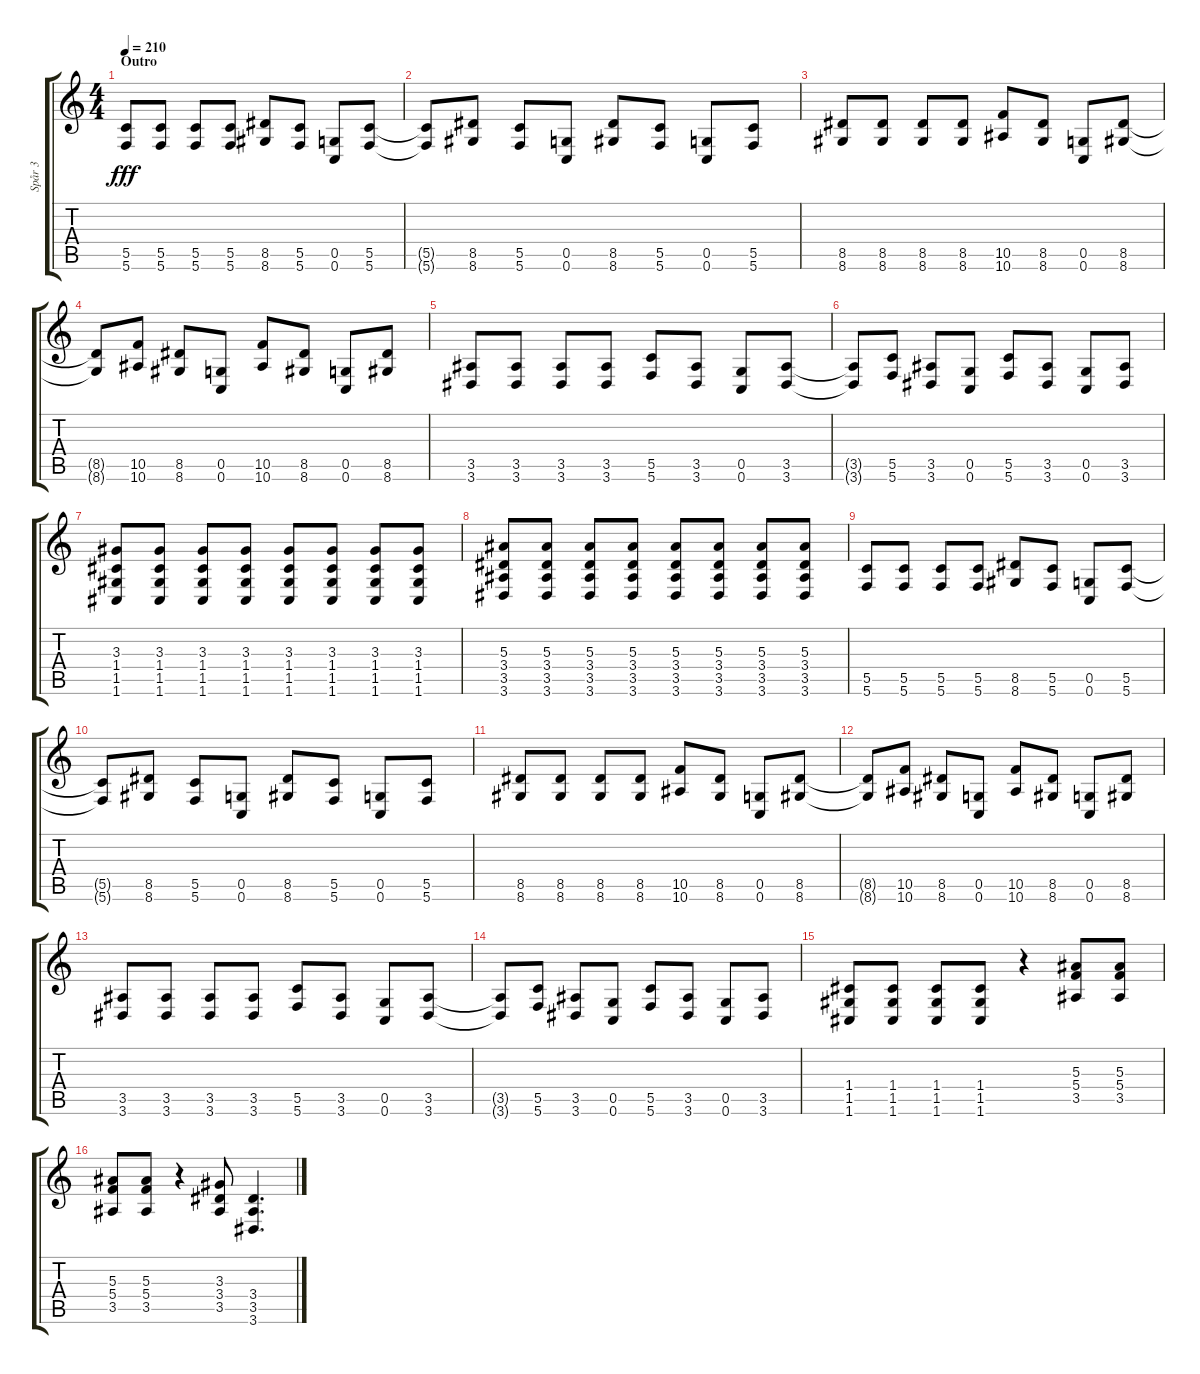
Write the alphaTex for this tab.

\track ("Spår 3" "Spår 3") {instrument distortionguitar}
\staff {score tabs}
\tuning (D4 A3 F3 C3 G2 C2) {hide}
\ts (4 4)
\section ("" "Outro")
\tempo 210
\clef g2
\ks c
(5.5 5.6).8{dy fff} (5.5 5.6).8 (5.5 5.6).8 (5.5 5.6).8 (8.5 8.6).8 (5.5 5.6).8 (0.5 0.6).8 (5.5 5.6).8 |
(5.5{t} 5.6{t}).8 (8.5 8.6).8 (5.5 5.6).8 (0.5 0.6).8 (8.5 8.6).8 (5.5 5.6).8 (0.5 0.6).8 (5.5 5.6).8 |
(8.5 8.6).8 (8.5 8.6).8 (8.5 8.6).8 (8.5 8.6).8 (10.5 10.6).8 (8.5 8.6).8 (0.5 0.6).8 (8.5 8.6).8 |
(8.5{t} 8.6{t}).8 (10.5 10.6).8 (8.5 8.6).8 (0.5 0.6).8 (10.5 10.6).8 (8.5 8.6).8 (0.5 0.6).8 (8.5 8.6).8 |
(3.5 3.6).8 (3.5 3.6).8 (3.5 3.6).8 (3.5 3.6).8 (5.5 5.6).8 (3.5 3.6).8 (0.5 0.6).8 (3.5 3.6).8 |
(3.5{t} 3.6{t}).8 (5.5 5.6).8 (3.5 3.6).8 (0.5 0.6).8 (5.5 5.6).8 (3.5 3.6).8 (0.5 0.6).8 (3.5 3.6).8 |
(3.3 1.4 1.5 1.6).8 (3.3 1.4 1.5 1.6).8 (3.3 1.4 1.5 1.6).8 (3.3 1.4 1.5 1.6).8 (3.3 1.4 1.5 1.6).8 (3.3 1.4 1.5 1.6).8 (3.3 1.4 1.5 1.6).8 (3.3 1.4 1.5 1.6).8 |
(5.3 3.4 3.5 3.6).8 (5.3 3.4 3.5 3.6).8 (5.3 3.4 3.5 3.6).8 (5.3 3.4 3.5 3.6).8 (5.3 3.4 3.5 3.6).8 (5.3 3.4 3.5 3.6).8 (5.3 3.4 3.5 3.6).8 (5.3 3.4 3.5 3.6).8 |
(5.5 5.6).8 (5.5 5.6).8 (5.5 5.6).8 (5.5 5.6).8 (8.5 8.6).8 (5.5 5.6).8 (0.5 0.6).8 (5.5 5.6).8 |
(5.5{t} 5.6{t}).8 (8.5 8.6).8 (5.5 5.6).8 (0.5 0.6).8 (8.5 8.6).8 (5.5 5.6).8 (0.5 0.6).8 (5.5 5.6).8 |
(8.5 8.6).8 (8.5 8.6).8 (8.5 8.6).8 (8.5 8.6).8 (10.5 10.6).8 (8.5 8.6).8 (0.5 0.6).8 (8.5 8.6).8 |
(8.5{t} 8.6{t}).8 (10.5 10.6).8 (8.5 8.6).8 (0.5 0.6).8 (10.5 10.6).8 (8.5 8.6).8 (0.5 0.6).8 (8.5 8.6).8 |
(3.5 3.6).8 (3.5 3.6).8 (3.5 3.6).8 (3.5 3.6).8 (5.5 5.6).8 (3.5 3.6).8 (0.5 0.6).8 (3.5 3.6).8 |
(3.5{t} 3.6{t}).8 (5.5 5.6).8 (3.5 3.6).8 (0.5 0.6).8 (5.5 5.6).8 (3.5 3.6).8 (0.5 0.6).8 (3.5 3.6).8 |
(1.4 1.5 1.6).8 (1.4 1.5 1.6).8 (1.4 1.5 1.6).8 (1.4 1.5 1.6).8 r.4 (5.3 5.4 3.5).8 (5.3 5.4 3.5).8 |
(5.3 5.4 3.5).8 (5.3 5.4 3.5).8 r.4 (3.3 3.4 3.5).8 (3.4 3.5 3.6).4{d}
